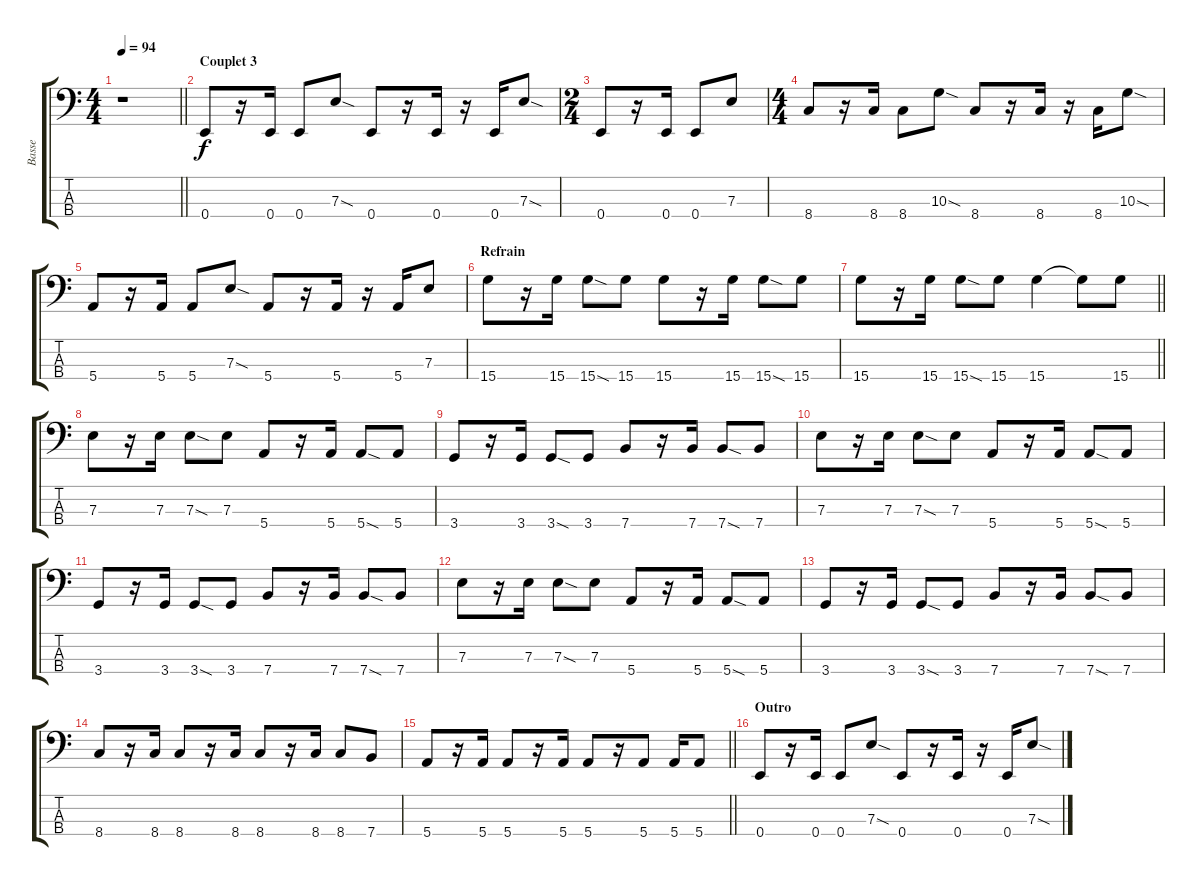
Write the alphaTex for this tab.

\track ("Basse" "Basse") {instrument electricbasspick}
\staff {score tabs}
\tuning (G2 D2 A1 E1) {hide}
\ts (4 4)
\tempo 94
\clef f4
\barLineRight lightlight
\ks c
r.1{dy f} |
\section ("" "Couplet 3")
0.4.8 r.16 0.4.16 0.4.8 7.3{sod}.8 0.4.8 r.16 0.4.16 r.16 0.4.16 7.3{sod}.8 |
\ts (2 4)
0.4.8 r.16 0.4.16 0.4.8 7.3.8 |
\ts (4 4)
8.4.8 r.16 8.4.16 8.4.8 10.3{sod}.8 8.4.8 r.16 8.4.16 r.16 8.4.16 10.3{sod}.8 |
5.4.8 r.16 5.4.16 5.4.8 7.3{sod}.8 5.4.8 r.16 5.4.16 r.16 5.4.16 7.3.8 |
\section ("" "Refrain")
15.4.8 r.16 15.4.16 15.4{sod}.8 15.4.8 15.4.8 r.16 15.4.16 15.4{sod}.8 15.4.8 |
\barLineRight lightlight
15.4.8 r.16 15.4.16 15.4{sod}.8 15.4.8 15.4.4 15.4{t}.8 15.4.8 |
7.3.8 r.16 7.3.16 7.3{sod}.8 7.3.8 5.4.8 r.16 5.4.16 5.4{sod}.8 5.4.8 |
3.4.8 r.16 3.4.16 3.4{sod}.8 3.4.8 7.4.8 r.16 7.4.16 7.4{sod}.8 7.4.8 |
7.3.8 r.16 7.3.16 7.3{sod}.8 7.3.8 5.4.8 r.16 5.4.16 5.4{sod}.8 5.4.8 |
3.4.8 r.16 3.4.16 3.4{sod}.8 3.4.8 7.4.8 r.16 7.4.16 7.4{sod}.8 7.4.8 |
7.3.8 r.16 7.3.16 7.3{sod}.8 7.3.8 5.4.8 r.16 5.4.16 5.4{sod}.8 5.4.8 |
3.4.8 r.16 3.4.16 3.4{sod}.8 3.4.8 7.4.8 r.16 7.4.16 7.4{sod}.8 7.4.8 |
8.4.8 r.16 8.4.16 8.4.8 r.16 8.4.16 8.4.8 r.16 8.4.16 8.4.8 7.4.8 |
\barLineRight lightlight
5.4.8 r.16 5.4.16 5.4.8 r.16 5.4.16 5.4.8 r.16 5.4.8 5.4.16 5.4.8 |
\section ("" "Outro")
0.4.8 r.16 0.4.16 0.4.8 7.3{sod}.8 0.4.8 r.16 0.4.16 r.16 0.4.16 7.3{sod}.8
